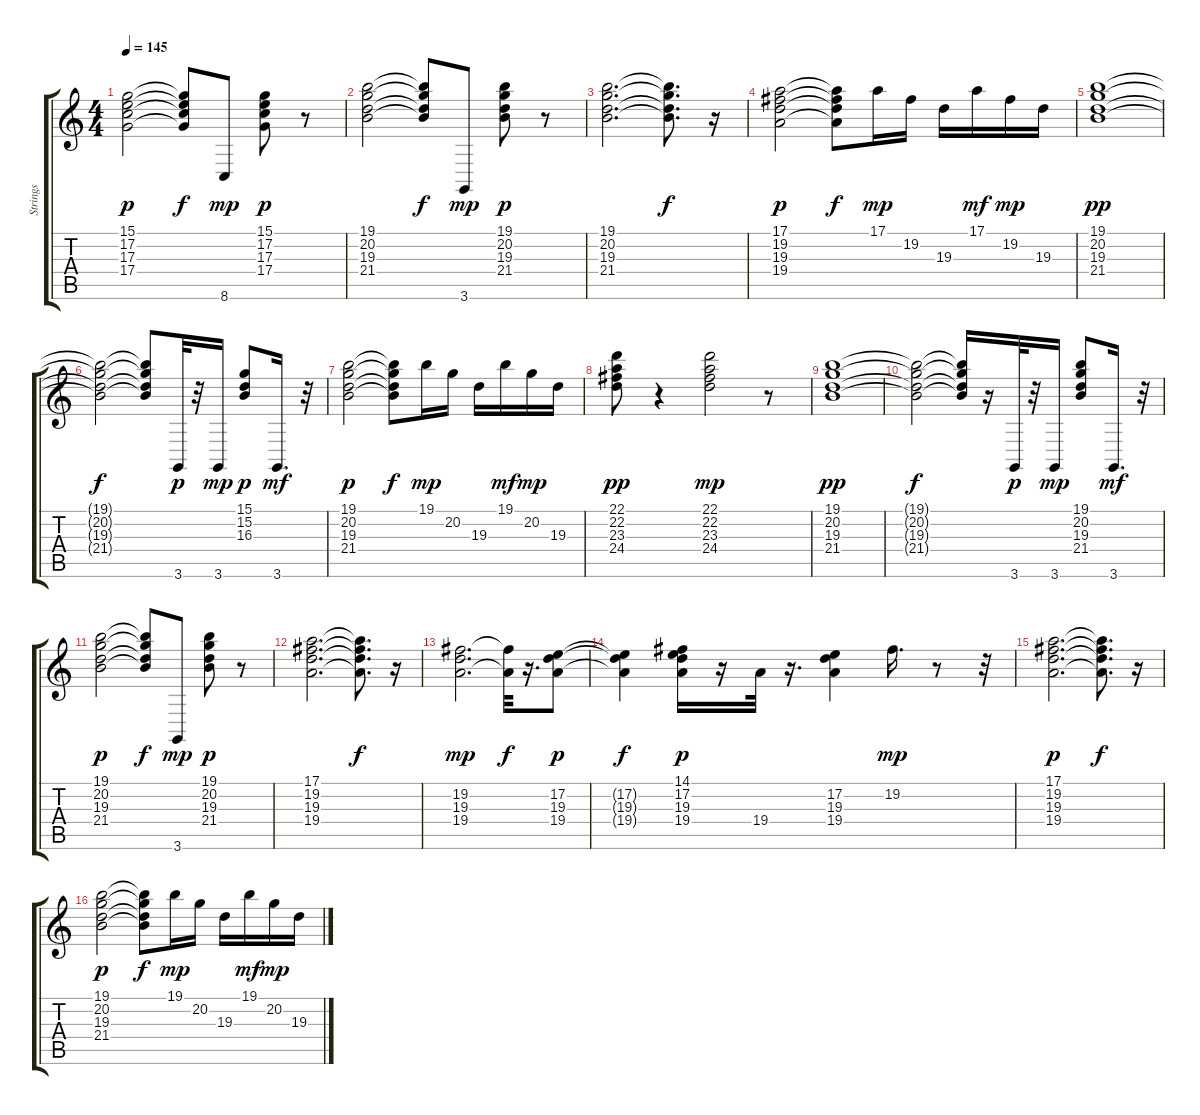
\track ("Strings" "Strings") {instrument stringensemble1}
\staff {score tabs}
\tuning (E4 B3 G3 D3 A2 E2) {hide}
\ts (4 4)
\tempo 145
\clef g2
\ks c
(15.1 17.2 17.3 17.4).2{dy p} (15.1{t} 17.2{t} 17.3{t} 17.4{t}).8{dy f} 8.6.8{dy mp} (15.1 17.2 17.3 17.4).8{dy p} r.8 |
(19.1 20.2 19.3 21.4).2 (19.1{t} 20.2{t} 19.3{t} 21.4{t}).8{dy f} 3.6.8{dy mp} (19.1 20.2 19.3 21.4).8{dy p} r.8 |
(19.1 20.2 19.3 21.4).2{d} (19.1{t} 20.2{t} 19.3{t} 21.4{t}).8{d dy f} r.16 |
(17.1 19.2 19.3 19.4).2{dy p} (17.1{t} 19.2{t} 19.3{t} 19.4{t}).8{dy f} 17.1.16{dy mp} 19.2.16 19.3.16 17.1.16{dy mf} 19.2.16{dy mp} 19.3.16 |
(19.1 20.2 19.3 21.4).1{dy pp} |
(19.1{t} 20.2{t} 19.3{t} 21.4{t}).2{dy f} (19.1{t} 20.2{t} 19.3{t} 21.4{t}).8 3.6.32{dy p} r.32 3.6.16{dy mp} (15.1 15.2 16.3).8{dy p} 3.6.16{d dy mf} r.32 |
(19.1 20.2 19.3 21.4).2{dy p} (19.1{t} 20.2{t} 19.3{t} 21.4{t}).8{dy f} 19.1.16{dy mp} 20.2.16 19.3.16 19.1.16{dy mf} 20.2.16{dy mp} 19.3.16 |
(22.1 22.2 23.3 24.4).8{dy pp} r.4 (22.1 22.2 23.3 24.4).2{dy mp} r.8 |
(19.1 20.2 19.3 21.4).1{dy pp} |
(19.1{t} 20.2{t} 19.3{t} 21.4{t}).2{dy f} (19.1{t} 20.2{t} 19.3{t} 21.4{t}).16 r.16 3.6.32{dy p} r.32 3.6.16{dy mp} (19.1 20.2 19.3 21.4).8 3.6.16{d dy mf} r.32 |
(19.1 20.2 19.3 21.4).2{dy p} (19.1{t} 20.2{t} 19.3{t} 21.4{t}).8{dy f} 3.6.8{dy mp} (19.1 20.2 19.3 21.4).8{dy p} r.8 |
(17.1 19.2 19.3 19.4).2{d} (17.1{t} 19.2{t} 19.3{t} 19.4{t}).8{d dy f} r.16 |
(19.2 19.3 19.4).2{d dy mp} (19.2{t} 19.4{t}).32{dy f} r.16{d} (17.2 19.3 19.4).8{dy p} |
(17.2{t} 19.3{t} 19.4{t}).4{dy f} (14.1 17.2 19.3 19.4).16{dy p} r.16 19.4.32 r.16{d} (17.2 19.3 19.4).4 19.2.16{d dy mp} r.8 r.32 |
(17.1 19.2 19.3 19.4).2{d dy p} (17.1{t} 19.2{t} 19.3{t} 19.4{t}).8{d dy f} r.16 |
(19.1 20.2 19.3 21.4).2{dy p} (19.1{t} 20.2{t} 19.3{t} 21.4{t}).8{dy f} 19.1.16{dy mp} 20.2.16 19.3.16 19.1.16{dy mf} 20.2.16{dy mp} 19.3.16
